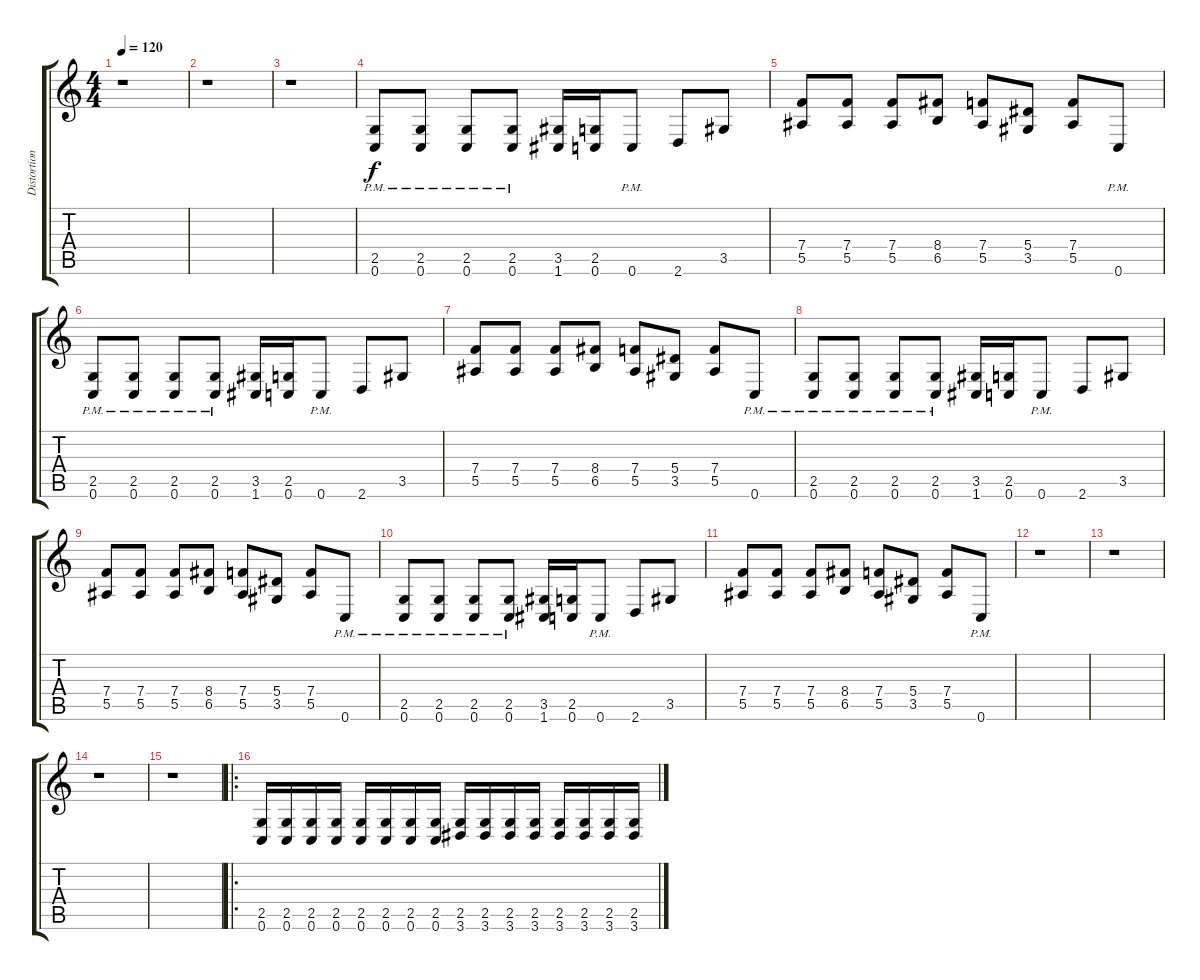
\track ("Distortion Guitar 2" "Distortion") {instrument distortionguitar}
\staff {score tabs}
\tuning (C4 G3 Eb3 Bb2 F2 C2) {hide}
\ts (4 4)
\tempo 120
\clef g2
\ks c
r.1{dy f} |
r.1 |
r.1 |
(2.5{pm} 0.6{pm}).8 (2.5{pm} 0.6{pm}).8 (2.5{pm} 0.6).8 (2.5{pm} 0.6{pm}).8 (3.5 1.6).16 (2.5 0.6).16 0.6{pm}.8 2.6.8 3.5.8 |
(7.4 5.5).8 (7.4 5.5).8 (7.4 5.5).8 (8.4 6.5).8 (7.4 5.5).8 (5.4 3.5).8 (7.4 5.5).8 0.6{pm}.8 |
(2.5{pm} 0.6{pm}).8 (2.5{pm} 0.6{pm}).8 (2.5{pm} 0.6).8 (2.5{pm} 0.6{pm}).8 (3.5 1.6).16 (2.5 0.6).16 0.6{pm}.8 2.6.8 3.5.8 |
(7.4 5.5).8 (7.4 5.5).8 (7.4 5.5).8 (8.4 6.5).8 (7.4 5.5).8 (5.4 3.5).8 (7.4 5.5).8 0.6{pm}.8 |
(2.5{pm} 0.6{pm}).8 (2.5{pm} 0.6{pm}).8 (2.5{pm} 0.6).8 (2.5{pm} 0.6{pm}).8 (3.5 1.6).16 (2.5 0.6).16 0.6{pm}.8 2.6.8 3.5.8 |
(7.4 5.5).8 (7.4 5.5).8 (7.4 5.5).8 (8.4 6.5).8 (7.4 5.5).8 (5.4 3.5).8 (7.4 5.5).8 0.6{pm}.8 |
(2.5{pm} 0.6{pm}).8 (2.5{pm} 0.6{pm}).8 (2.5{pm} 0.6).8 (2.5{pm} 0.6{pm}).8 (3.5 1.6).16 (2.5 0.6).16 0.6{pm}.8 2.6.8 3.5.8 |
(7.4 5.5).8 (7.4 5.5).8 (7.4 5.5).8 (8.4 6.5).8 (7.4 5.5).8 (5.4 3.5).8 (7.4 5.5).8 0.6{pm}.8 |
r.1 |
r.1 |
r.1 |
r.1 |
\ro
(2.5 0.6).16 (2.5 0.6).16 (2.5 0.6).16 (2.5 0.6).16 (2.5 0.6).16 (2.5 0.6).16 (2.5 0.6).16 (2.5 0.6).16 (2.5 3.6).16 (2.5 3.6).16 (2.5 3.6).16 (2.5 3.6).16 (2.5 3.6).16 (2.5 3.6).16 (2.5 3.6).16 (2.5 3.6).16
